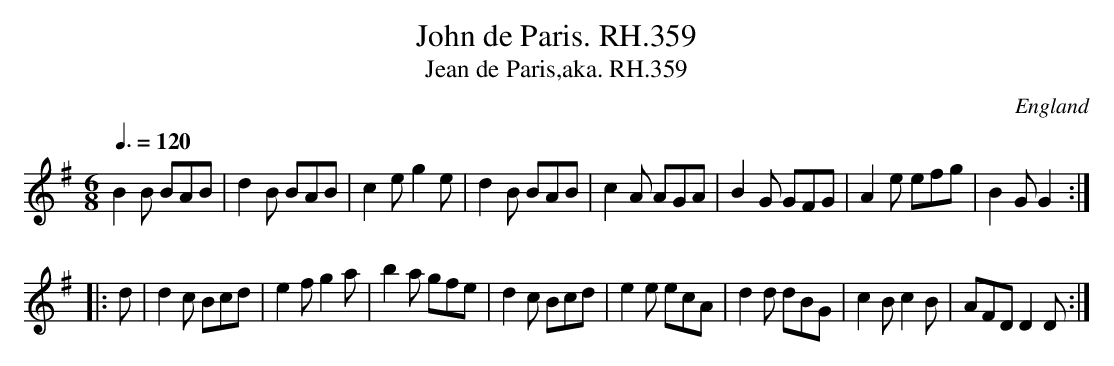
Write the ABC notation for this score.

X:1
T:John de Paris. RH.359
T:Jean de Paris,aka. RH.359
L:1/8
M:6/8
O:England
Q:3/8=120
K:G
B2B BAB|d2B BAB|c2e g2e|d2B BAB|\
c2A AGA|B2G GFG|A2e efg|B2G G2:|!
|:d|d2c Bcd|e2f g2a|b2a gfe|d2c Bcd|\
e2e ecA|d2d dBG|c2B c2B|AFD D2D:|
